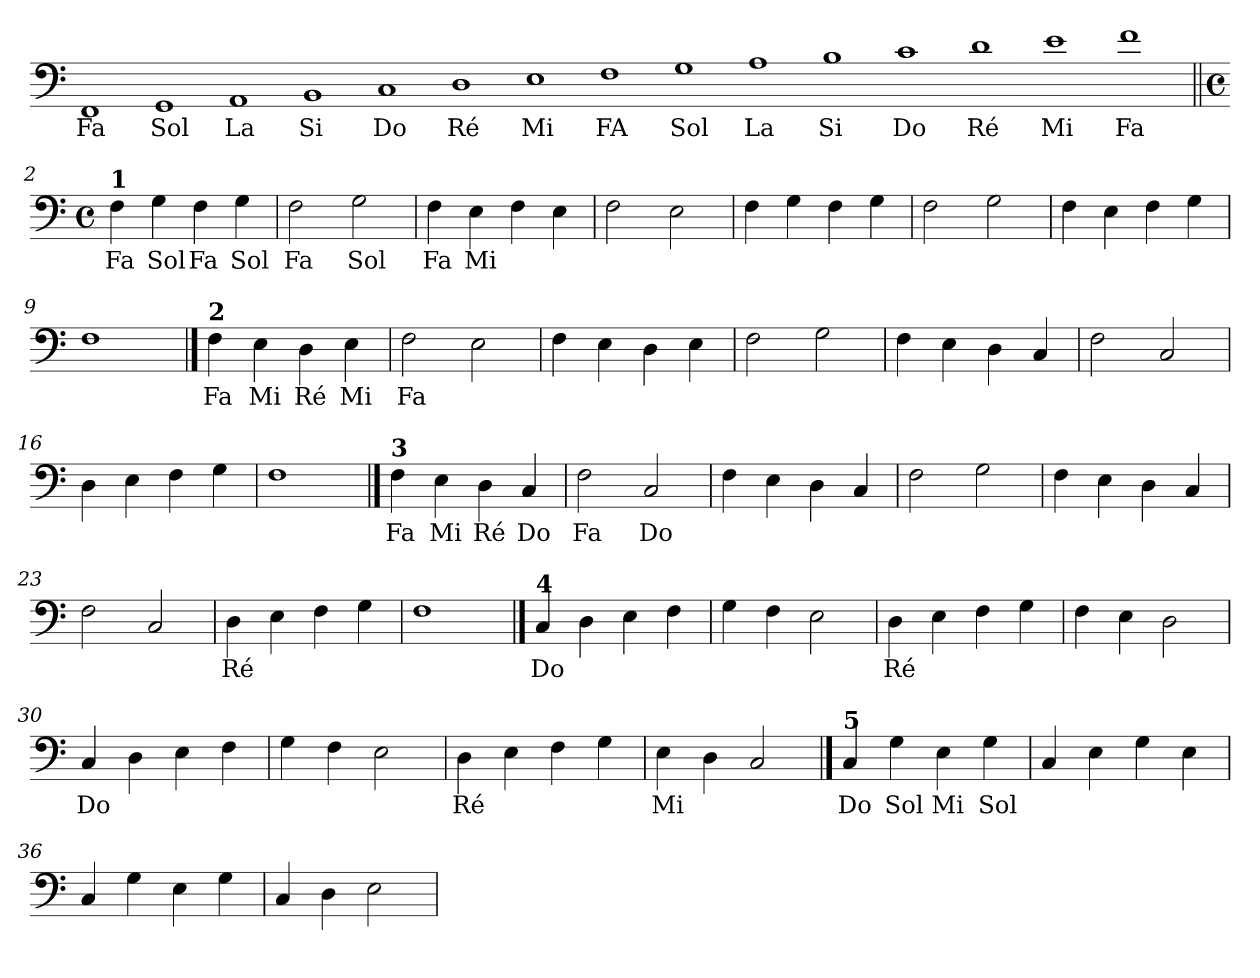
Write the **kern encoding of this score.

**kern	**text
*part1	*part1
*staff1	*staff1
*clefF4	*
*k[]	*
=1	=1
!	!LO:LY:b
1FF	Fa
!	!LO:LY:b
1GG	Sol
!	!LO:LY:b
1AA	La
!	!LO:LY:b
1BB	Si
!	!LO:LY:b
1C	Do
!	!LO:LY:b
1D	Ré
!	!LO:LY:b
1E	Mi
!	!LO:LY:b
1F	FA
!	!LO:LY:b
1G	Sol
!	!LO:LY:b
1A	La
!	!LO:LY:b
1B	Si
!	!LO:LY:b
1c	Do
!	!LO:LY:b
1d	Ré
!	!LO:LY:b
1e	Mi
!	!LO:LY:b
1f	Fa
!!LO:LB:g=z
=2||	=2||
*M4/4	*
*met(c)	*
!LO:TX:a:B:t=1	!
!	!LO:LY:b
4F\	Fa
!	!LO:LY:b
4G\	Sol
!	!LO:LY:b
4F\	Fa
!	!LO:LY:b
4G\	Sol
=3	=3
!	!LO:LY:b
2F\	Fa
!	!LO:LY:b
2G\	Sol
=4	=4
!	!LO:LY:b
4F\	Fa
!	!LO:LY:b
4E\	Mi
4F\	.
4E\	.
=5	=5
2F\	.
2E\	.
=6	=6
4F\	.
4G\	.
4F\	.
4G\	.
=7	=7
2F\	.
2G\	.
=8	=8
4F\	.
4E\	.
4F\	.
4G\	.
=9	=9
1F	.
!!LO:LB:g=z
==10	==10
!LO:TX:a:B:t=2	!
!	!LO:LY:b
4F\	Fa
!	!LO:LY:b
4E\	Mi
!	!LO:LY:b
4D\	Ré
!	!LO:LY:b
4E\	Mi
=11	=11
!	!LO:LY:b
2F\	Fa
2E\	.
=12	=12
4F\	.
4E\	.
4D\	.
4E\	.
=13	=13
2F\	.
2G\	.
=14	=14
4F\	.
4E\	.
4D\	.
4C/	.
=15	=15
2F\	.
2C/	.
=16	=16
4D\	.
4E\	.
4F\	.
4G\	.
=17	=17
1F	.
!!LO:LB:g=z
==18	==18
!LO:TX:a:B:t=3	!
!	!LO:LY:b
4F\	Fa
!	!LO:LY:b
4E\	Mi
!	!LO:LY:b
4D\	Ré
!	!LO:LY:b
4C/	Do
=19	=19
!	!LO:LY:b
2F\	Fa
!	!LO:LY:b
2C/	Do
=20	=20
4F\	.
4E\	.
4D\	.
4C/	.
=21	=21
2F\	.
2G\	.
=22	=22
4F\	.
4E\	.
4D\	.
4C/	.
=23	=23
2F\	.
2C/	.
=24	=24
!	!LO:LY:b
4D\	Ré
4E\	.
4F\	.
4G\	.
=25	=25
1F	.
!!LO:LB:g=z
==26	==26
!LO:TX:a:B:t=4	!
!	!LO:LY:b
4C/	Do
4D\	.
4E\	.
4F\	.
=27	=27
4G\	.
4F\	.
2E\	.
=28	=28
!	!LO:LY:b
4D\	Ré
4E\	.
4F\	.
4G\	.
=29	=29
4F\	.
4E\	.
2D\	.
=30	=30
!	!LO:LY:b
4C/	Do
4D\	.
4E\	.
4F\	.
=31	=31
4G\	.
4F\	.
2E\	.
=32	=32
!	!LO:LY:b
4D\	Ré
4E\	.
4F\	.
4G\	.
=33	=33
!	!LO:LY:b
4E\	Mi
4D\	.
2C/	.
!!LO:LB:g=z
==34	==34
!LO:TX:a:B:t=5	!
!	!LO:LY:b
4C/	Do
!	!LO:LY:b
4G\	Sol
!	!LO:LY:b
4E\	Mi
!	!LO:LY:b
4G\	Sol
=35	=35
4C/	.
4E\	.
4G\	.
4E\	.
=36	=36
4C/	.
4G\	.
4E\	.
4G\	.
=37	=37
4C/	.
4D\	.
2E\	.
=	=
*-	*-
